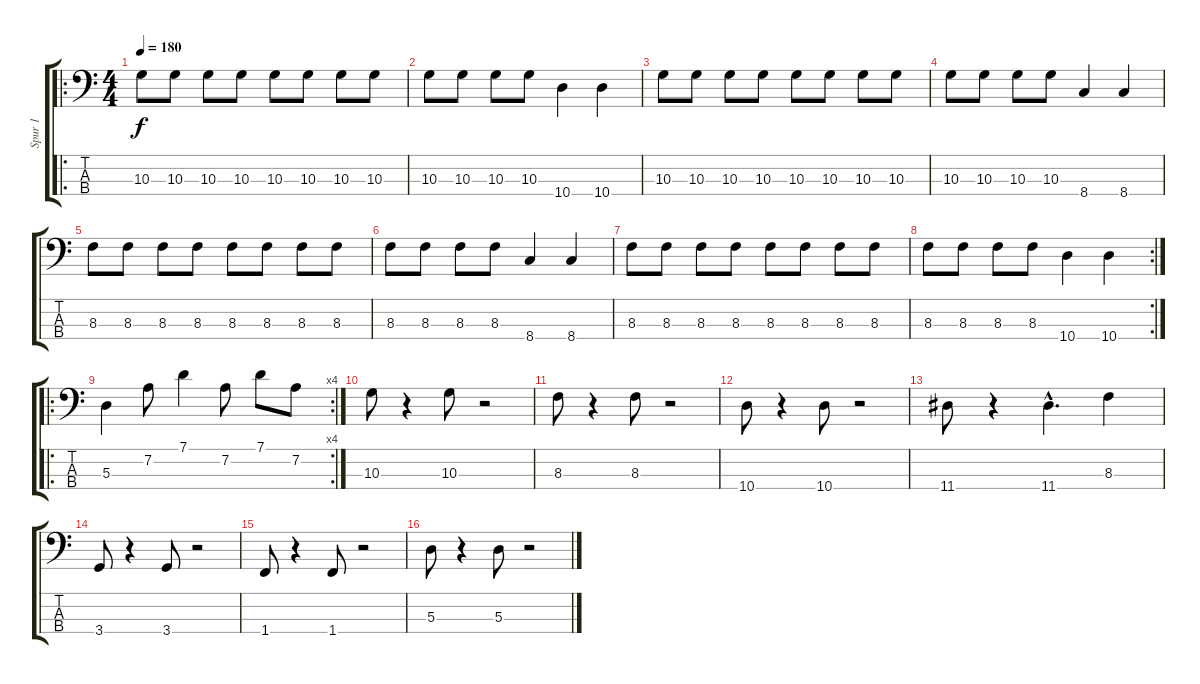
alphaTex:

\track ("Spur 1" "Spur 1") {instrument electricbasspick}
\staff {score tabs}
\tuning (G2 D2 A1 E1) {hide}
\ro
\ts (4 4)
\tempo 180
\clef f4
\ks c
10.3.8{dy f} 10.3.8 10.3.8 10.3.8 10.3.8 10.3.8 10.3.8 10.3.8 |
10.3.8 10.3.8 10.3.8 10.3.8 10.4.4 10.4.4 |
10.3.8 10.3.8 10.3.8 10.3.8 10.3.8 10.3.8 10.3.8 10.3.8 |
10.3.8 10.3.8 10.3.8 10.3.8 8.4.4 8.4.4 |
8.3.8 8.3.8 8.3.8 8.3.8 8.3.8 8.3.8 8.3.8 8.3.8 |
8.3.8 8.3.8 8.3.8 8.3.8 8.4.4 8.4.4 |
8.3.8 8.3.8 8.3.8 8.3.8 8.3.8 8.3.8 8.3.8 8.3.8 |
\rc 2
8.3.8 8.3.8 8.3.8 8.3.8 10.4.4 10.4.4 |
\ro
\rc 4
5.3.4 7.2.8 7.1.4 7.2.8 7.1.8 7.2.8 |
10.3.8 r.4 10.3.8 r.2 |
8.3.8 r.4 8.3.8 r.2 |
10.4.8 r.4 10.4.8 r.2 |
11.4.8 r.4 11.4{hac}.4{d} 8.3.4 |
3.4.8 r.4 3.4.8 r.2 |
1.4.8 r.4 1.4.8 r.2 |
5.3.8 r.4 5.3.8 r.2
